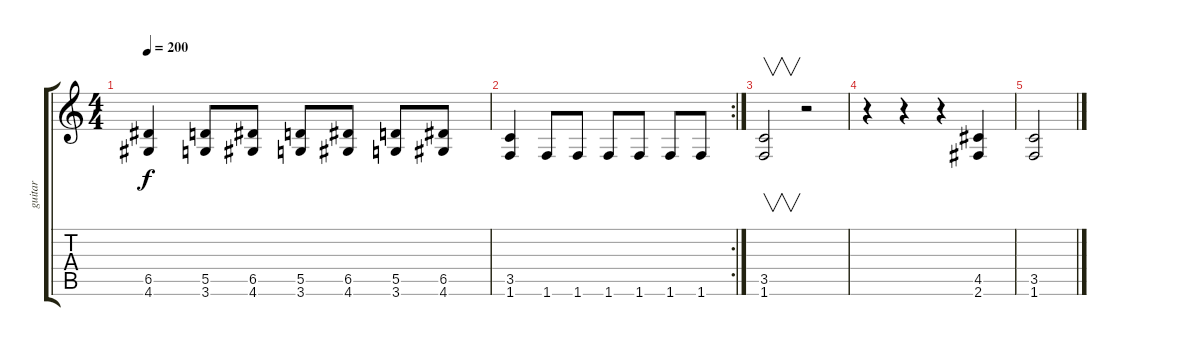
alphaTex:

\track ("guitar" "guitar") {instrument distortionguitar}
\staff {score tabs}
\tuning (E4 B3 G3 D3 A2 E2) {hide}
\ts (4 4)
\tempo 200
\clef g2
\ks c
(6.5 4.6).4{dy f} (5.5 3.6).8 (6.5 4.6).8 (5.5 3.6).8 (6.5 4.6).8 (5.5 3.6).8 (6.5 4.6).8 |
\rc 2
(3.5 1.6).4 1.6.8 1.6.8 1.6.8 1.6.8 1.6.8 1.6.8 |
(3.5 1.6).2{v} r.2 |
r.4 r.4 r.4 (4.5 2.6).4 |
(3.5 1.6).2
